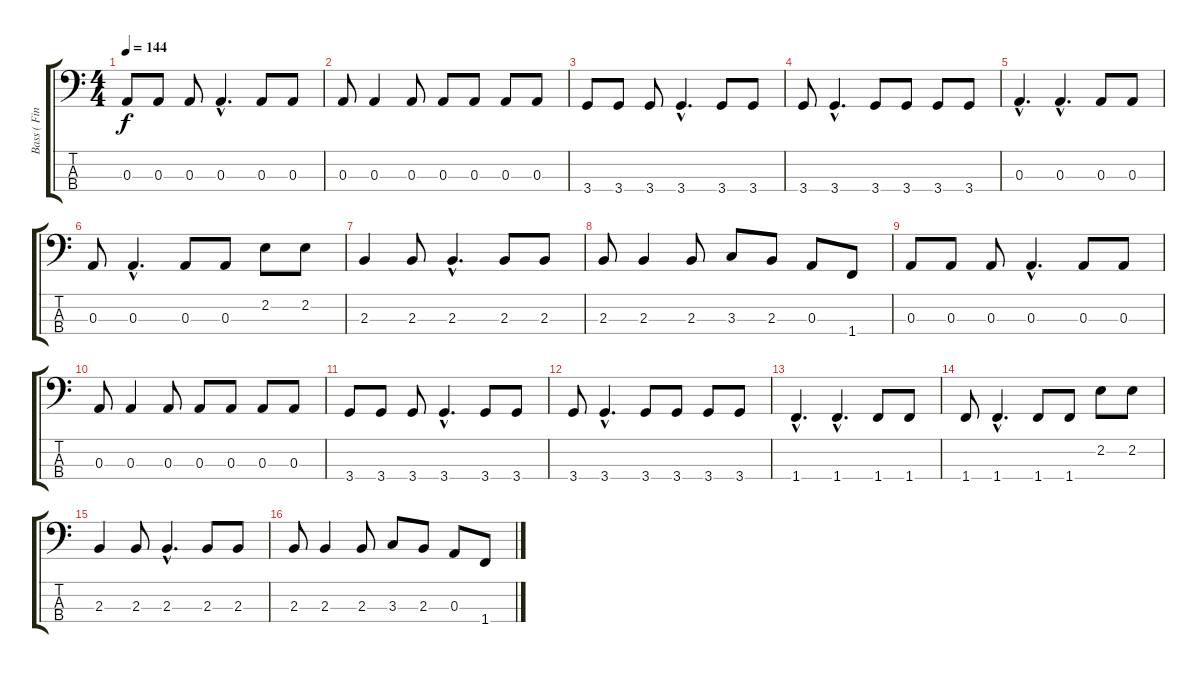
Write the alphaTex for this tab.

\track ("Bass ( Finger Pick )" "Bass ( Fin") {instrument electricbasspick}
\staff {score tabs}
\tuning (G2 D2 A1 E1) {hide}
\ts (4 4)
\tempo 144
\clef f4
\ks c
0.3.8{dy f} 0.3.8 0.3.8 0.3{hac}.4{d} 0.3.8 0.3.8 |
0.3.8 0.3.4 0.3.8 0.3.8 0.3.8 0.3.8 0.3.8 |
3.4.8 3.4.8 3.4.8 3.4{hac}.4{d} 3.4.8 3.4.8 |
3.4.8 3.4{hac}.4{d} 3.4.8 3.4.8 3.4.8 3.4.8 |
0.3{hac}.4{d} 0.3{hac}.4{d} 0.3.8 0.3.8 |
0.3.8 0.3{hac}.4{d} 0.3.8 0.3.8 2.2.8 2.2.8 |
2.3.4 2.3.8 2.3{hac}.4{d} 2.3.8 2.3.8 |
2.3.8 2.3.4 2.3.8 3.3.8 2.3.8 0.3.8 1.4.8 |
0.3.8 0.3.8 0.3.8 0.3{hac}.4{d} 0.3.8 0.3.8 |
0.3.8 0.3.4 0.3.8 0.3.8 0.3.8 0.3.8 0.3.8 |
3.4.8 3.4.8 3.4.8 3.4{hac}.4{d} 3.4.8 3.4.8 |
3.4.8 3.4{hac}.4{d} 3.4.8 3.4.8 3.4.8 3.4.8 |
1.4{hac}.4{d} 1.4{hac}.4{d} 1.4.8 1.4.8 |
1.4.8 1.4{hac}.4{d} 1.4.8 1.4.8 2.2.8 2.2.8 |
2.3.4 2.3.8 2.3{hac}.4{d} 2.3.8 2.3.8 |
2.3.8 2.3.4 2.3.8 3.3.8 2.3.8 0.3.8 1.4.8
